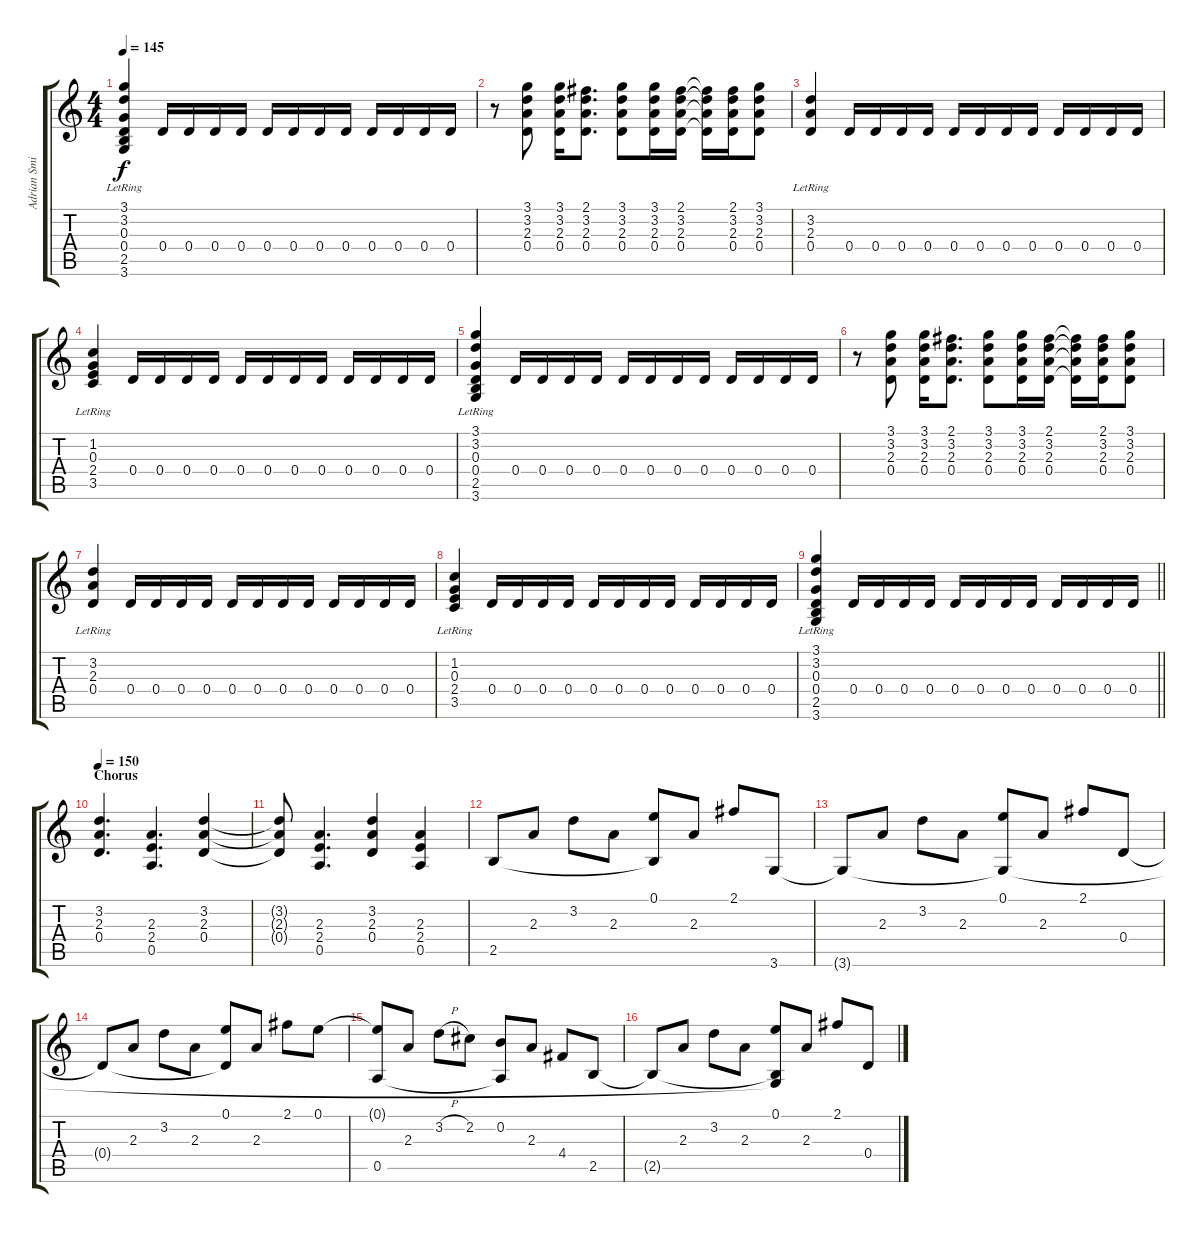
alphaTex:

\track ("Adrian Smith" "Adrian Smi") {instrument distortionguitar}
\staff {score tabs}
\tuning (E4 B3 G3 D3 A2 E2) {hide}
\ts (4 4)
\tempo 145
\clef g2
\ks c
(3.1 3.2 0.3 0.4{lr} 2.5 3.6).4{dy f} 0.4.16 0.4.16 0.4.16 0.4.16 0.4.16 0.4.16 0.4.16 0.4.16 0.4.16 0.4.16 0.4.16 0.4.16 |
r.8 (3.1 3.2 2.3 0.4).8 (3.1 3.2 2.3 0.4).16 (2.1 3.2 2.3 0.4).8{d} (3.1 3.2 2.3 0.4).8 (3.1 3.2 2.3 0.4).16 (2.1 3.2 2.3 0.4).16 (2.1{t} 3.2{t} 2.3{t} 0.4{t}).16 (2.1 3.2 2.3 0.4).16 (3.1 3.2 2.3 0.4).8 |
(3.2 2.3 0.4{lr}).4 0.4.16 0.4.16 0.4.16 0.4.16 0.4.16 0.4.16 0.4.16 0.4.16 0.4.16 0.4.16 0.4.16 0.4.16 |
(1.2 0.3 2.4{lr} 3.5).4 0.4.16 0.4.16 0.4.16 0.4.16 0.4.16 0.4.16 0.4.16 0.4.16 0.4.16 0.4.16 0.4.16 0.4.16 |
(3.1 3.2 0.3 0.4{lr} 2.5 3.6).4 0.4.16 0.4.16 0.4.16 0.4.16 0.4.16 0.4.16 0.4.16 0.4.16 0.4.16 0.4.16 0.4.16 0.4.16 |
r.8 (3.1 3.2 2.3 0.4).8 (3.1 3.2 2.3 0.4).16 (2.1 3.2 2.3 0.4).8{d} (3.1 3.2 2.3 0.4).8 (3.1 3.2 2.3 0.4).16 (2.1 3.2 2.3 0.4).16 (2.1{t} 3.2{t} 2.3{t} 0.4{t}).16 (2.1 3.2 2.3 0.4).16 (3.1 3.2 2.3 0.4).8 |
(3.2 2.3 0.4{lr}).4 0.4.16 0.4.16 0.4.16 0.4.16 0.4.16 0.4.16 0.4.16 0.4.16 0.4.16 0.4.16 0.4.16 0.4.16 |
(1.2 0.3 2.4{lr} 3.5).4 0.4.16 0.4.16 0.4.16 0.4.16 0.4.16 0.4.16 0.4.16 0.4.16 0.4.16 0.4.16 0.4.16 0.4.16 |
\barLineRight lightlight
(3.1 3.2 0.3 0.4{lr} 2.5 3.6).4 0.4.16 0.4.16 0.4.16 0.4.16 0.4.16 0.4.16 0.4.16 0.4.16 0.4.16 0.4.16 0.4.16 0.4.16 |
\section ("" "Chorus")
\tempo 150
(3.2 2.3 0.4).4{d} (2.3 2.4 0.5).4{d} (3.2 2.3 0.4).4 |
(3.2{t} 2.3{t} 0.4{t}).8 (2.3 2.4 0.5).4{d} (3.2 2.3 0.4).4 (2.3 2.4 0.5).4 |
2.5.8 2.3.8 3.2.8 2.3.8 (0.1 2.5{t}).8 2.3.8 2.1.8 3.6.8 |
3.6{t}.8 2.3.8 3.2.8 2.3.8 (0.1 3.6{t}).8 2.3.8 2.1.8 0.4.8 |
0.4{t}.8 2.3.8 3.2.8 2.3.8 (0.1 0.4{t}).8 2.3.8 2.1.8 0.1.8 |
(0.1{t} 0.5).8 2.3.8 3.2{h}.8 2.2.8 (0.2 0.5{t}).8 2.3.8 4.4.8 2.5.8 |
2.5{t}.8 2.3.8 3.2.8 2.3.8 (0.1 2.5{t} 3.6{t}).8 2.3.8 2.1.8 0.4.8
